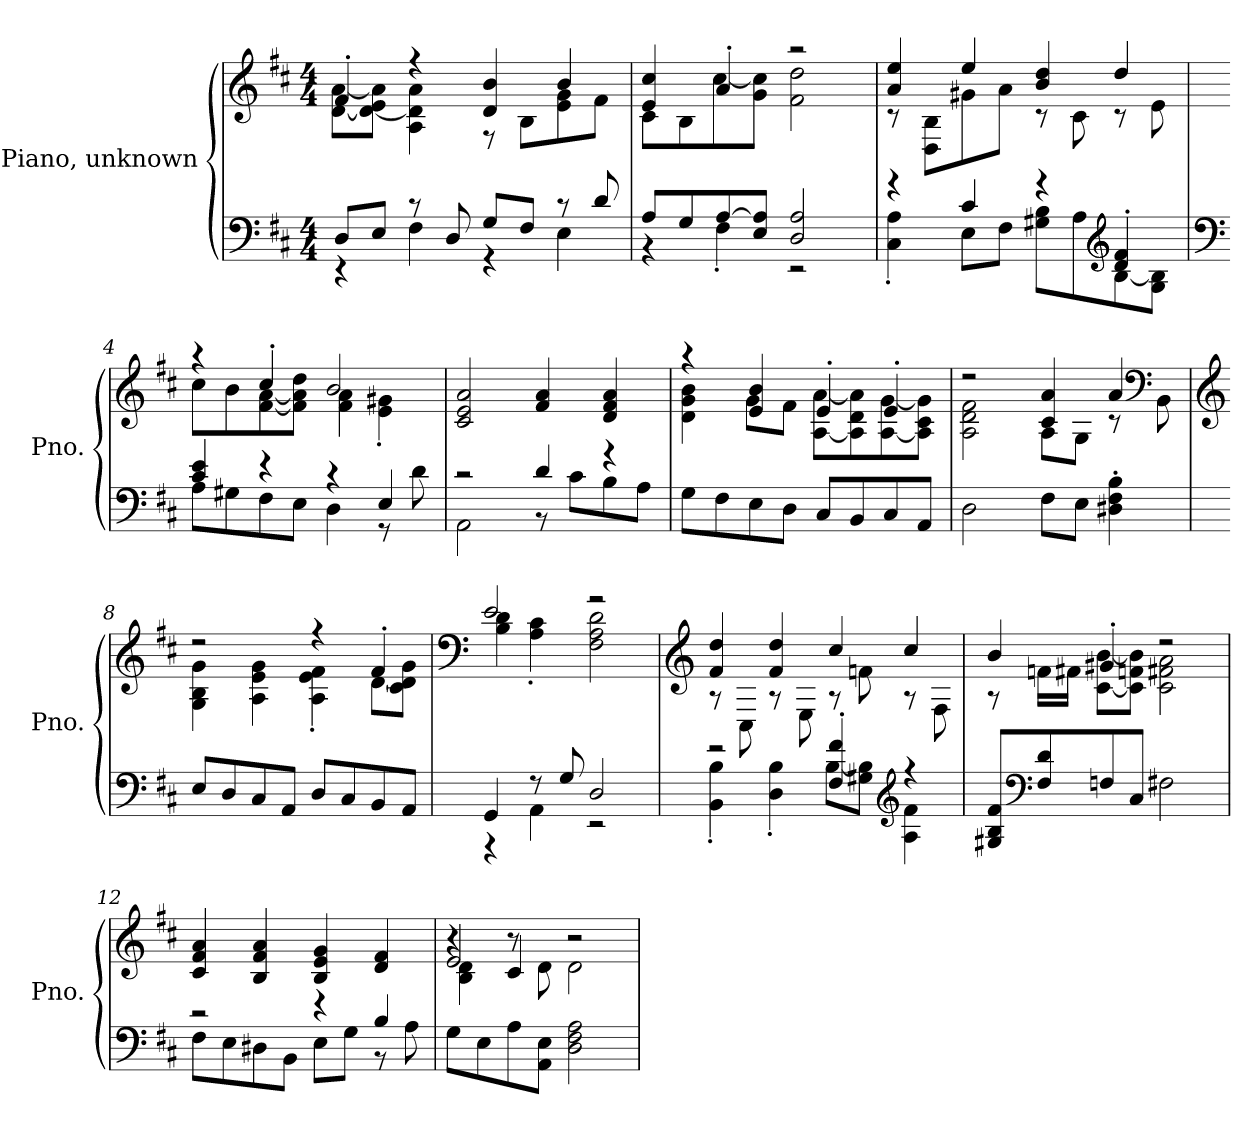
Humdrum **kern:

**kern	**kern
*part1	*part1
*staff2	*staff1
*I"Piano, unknown	*
*I'Pno.	*
*clefF4	*clefG2
*k[f#c#]	*k[f#c#]
*M4/4	*M4/4
*MM120	*MM120
=1	=1
*^	*^
8D/L	4r	4f#'/	[8d\ [8a\L
8E/J	.	.	8d\_ 8e\ 8a\]J
8r	4F#\	4r	4A\ 4d\] 4a\
8D/	.	.	.
8G/L	4r	4d/ 4b/	8r
8F#/J	.	.	8B\L
8r	4E\	4b/	8e\ 8g\
8d/	.	.	8f#\J
=2	=2	=2	=2
8A/L	4r	4e/ 4cc#/	8c#\L
8G/	.	.	8B\
[8A/	4F#'\	4a'/	[8cc#\
8E/ 8A/]J	.	.	8g\ 8cc#\]J
2D/ 2A/	2r	2r	2f#\ 2dd\
=3	=3	=3	=3
4r	4C#\' 4A\'	4a/ 4ee/	8r
.	.	.	8D\ 8B\L
4c#/	8E\L	4ee/	8g#X\
.	8F#\J	.	8a\J
4r	8G#X\ 8B\L	4b/ 4dd/	8r
.	8A\	.	8c#\
*clefG2	*	*	*
4d/' 4f#/'	[8B\	4dd/	8r
.	8G#\ 8B\]J	.	8e\
=4	=4	=4	=4
*clefF4	*	*	*
4c#/ 4e/	8A\L	4r	8cc#\L
.	8G#X\	.	8b\
4r	8F#\	4cc#'/	[8f#\ [8a\
.	8E\J	.	8f#\] 8a\] 8dd\J
4r	4D\	2b/	4f#\ 4a\
4E/	8r	.	4e\' 4g#X\'
.	8d\	.	.
*	*	*v	*v
!!LO:LB:g=z
=5	=5	=5
2r	2AA\	2c#/ 2e/ 2a/
4d/	8r	4f#/ 4a/
.	8c#\L	.
4r	8B\	4d/ 4f#/ 4a/
.	8A\J	.
*v	*v	*
=6	=6
*	*^
8G\L	4r	4d\ 4g\ 4b\
8F#\	.	.
8E\	4e/ 4b/	8g\L
8D\J	.	8f#\J
8C#/L	4e'/	[8A\ [8a\L
8BB/	.	8A\] 8d\ 8a\]
8C#/	4e'/	[8A\ [8g\
8AA/J	.	8A\] 8c#\ 8g\]J
=7	=7	=7
2D\	2r	2A\ 2d\ 2f#\
8F#\L	4c#/ 4a/	8A\L
8E\J	.	8G\J
4D#X\' 4F#\' 4B\'	4a/	8r
*	*clefF4	*
.	.	8BB\
=8	=8	=8
*	*clefG2	*
8E/L	2r	4G\ 4B\ 4g\
8D/	.	.
8C#/	.	4A\ 4e\ 4g\
8AA/J	.	.
8D/L	4r	4A\' 4e\' 4f#\'
8C#/	.	.
8BB/	4f#'/	[8d\L
8AA/J	.	8c#\ 8d\] 8g\J
!!LO:LB:g=z	!!
=9	=9	=9
*	*clefF4	*
*^	*	*
4GG/	4r	2e/	4B\ 4d\
8r	4AA\	.	4A\' 4c#\'
8G/	.	.	.
2D/	2r	2r	2F#\ 2A\ 2d\
=10	=10	=10	=10
*	*	*clefG2	*
2r	4BB\' 4B\'	4f#/ 4dd/	8r
.	.	.	8C#\
.	4D\' 4B\'	4f#/ 4dd/	8r
.	.	.	8E\
4F#/' 4f#/'	[8B\L	4cc#/	8r
.	8G#X\ 8B\]J	.	8fn\
*clefG2	*	*	*
4r	4A\ 4f#\	4cc#/	8r
.	.	.	8F#\
*v	*v	*	*
=11	=11	=11
8G#X/ 8B/ 8f#/L	4b/	8r
*clefF4	*	*
8F#/ 8d/	.	16fn\LL
.	.	16f#X\JJ
8Fn/	4g#X'/	[8c#\ [8b\L
8C#/J	.	8c#\] 8fn\ 8b\]J
2F#X\	2r	2c#\ 2f#X\ 2a\
*	*v	*v
=12	=12
*^	*
2r	8F#\L	4c#/ 4f#/ 4a/
.	8E\	.
.	8D#X\	4B/ 4f#/ 4a/
.	8BB\J	.
4r	8E\L	4B/ 4e/ 4g/
.	8G\J	.
4B/	8r	4d/ 4f#/
.	8A\	.
*v	*v	*
!!LO:LB:g=z
=13	=13
*	*^
*	*	*^
8G\L	2e/	4B\ 4d\	4r
8E\	.	.	.
8A\	.	8r	4c#/
8AA\ 8E\J	.	8d\	.
2D\ 2F#\ 2A\	2r	2d\	2r
*	*v	*v	*v
=	=
*-	*-
